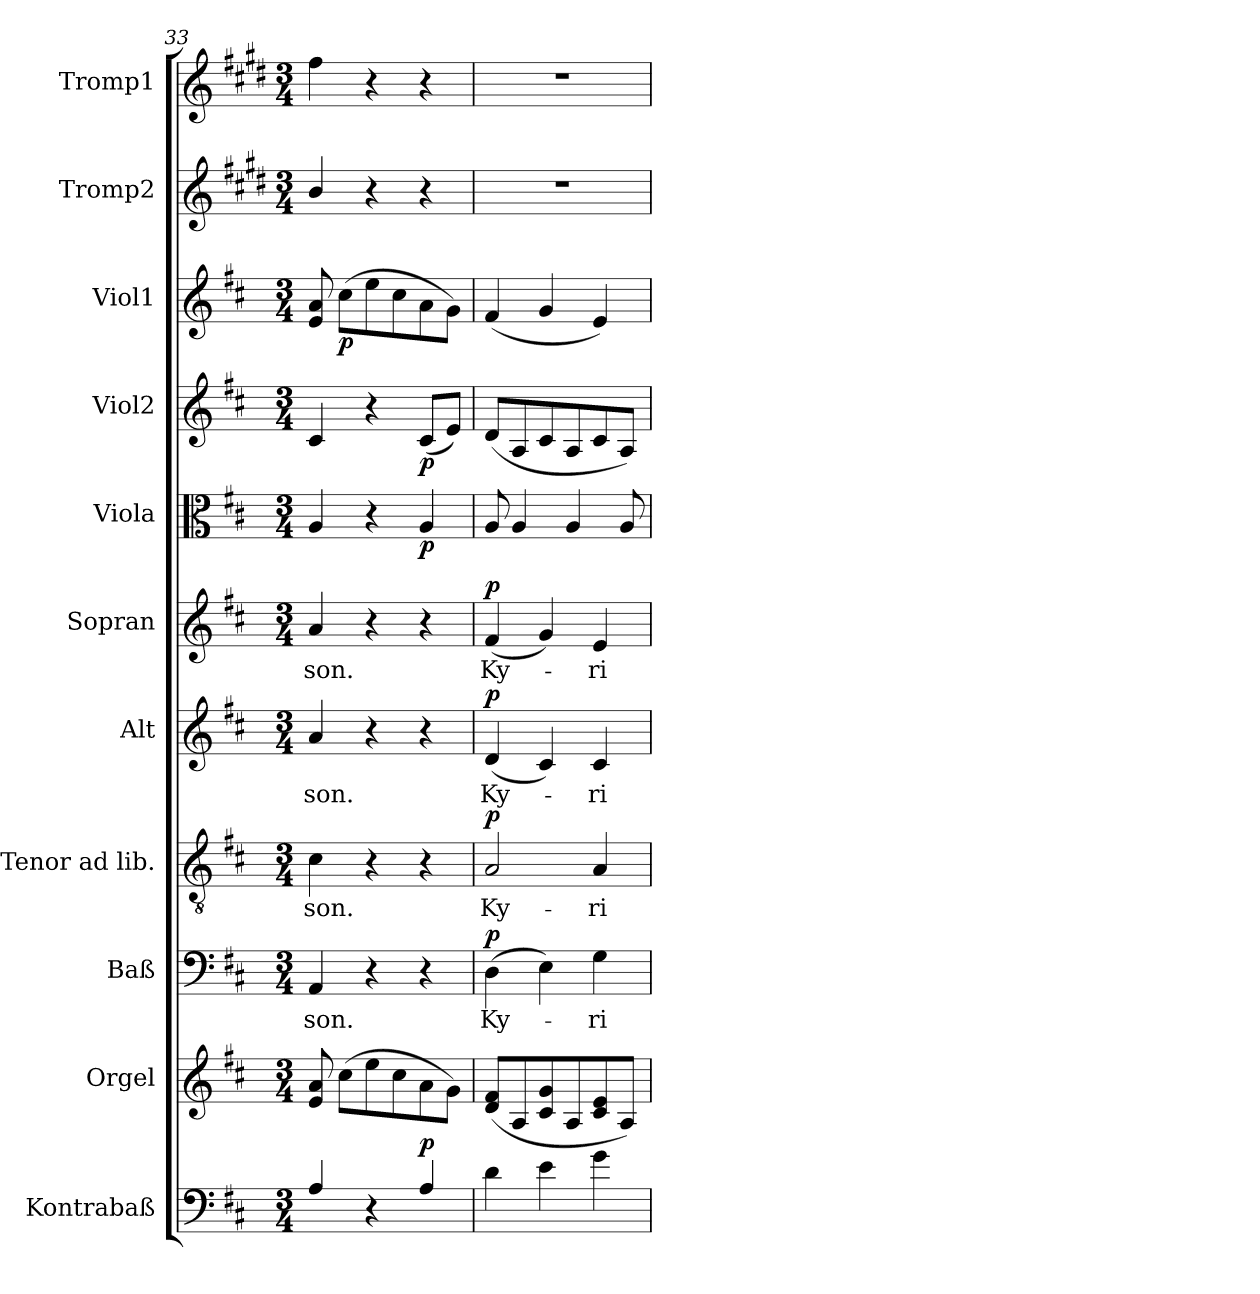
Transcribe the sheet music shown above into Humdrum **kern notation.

**kern	**dynam	**kern	**kern	**text	**dynam	**kern	**text	**dynam	**kern	**text	**dynam	**kern	**text	**dynam	**kern	**dynam	**kern	**dynam	**kern	**dynam	**kern	**kern
*part11	*part11	*part10	*part9	*part9	*part9	*part8	*part8	*part8	*part7	*part7	*part7	*part6	*part6	*part6	*part5	*part5	*part4	*part4	*part3	*part3	*part2	*part1
*staff11	*staff11	*staff10	*staff9	*staff9	*staff9	*staff8	*staff8	*staff8	*staff7	*staff7	*staff7	*staff6	*staff6	*staff6	*staff5	*staff5	*staff4	*staff4	*staff3	*staff3	*staff2	*staff1
*I"Kontrabaß	*	*I"Orgel	*I"Baß	*	*	*I"Tenor ad lib.	*	*	*I"Alt	*	*	*I"Sopran	*	*	*I"Viola	*	*I"Viol2	*	*I"Viol1	*	*I"Tromp2	*I"Tromp1
*	*	*	*	*	*	*	*	*	*	*	*	*	*	*	*I'Vla	*	*	*	*	*	*	*
*clefF4	*	*clefG2	*clefF4	*	*	*clefGv2	*	*	*clefG2	*	*	*clefG2	*	*	*clefC3	*	*clefG2	*	*clefG2	*	*clefG2	*clefG2
*ITrd7c12	*	*	*	*	*	*	*	*	*	*	*	*	*	*	*	*	*	*	*	*	*ITrd1c2	*ITrd1c2
*k[f#c#]	*	*k[f#c#]	*k[f#c#]	*	*	*k[f#c#]	*	*	*k[f#c#]	*	*	*k[f#c#]	*	*	*k[f#c#]	*	*k[f#c#]	*	*k[f#c#]	*	*k[f#c#]	*k[f#c#]
*D:	*	*D:	*D:	*	*	*D:	*	*	*D:	*	*	*D:	*	*	*D:	*	*D:	*	*D:	*	*D:	*D:
*M3/4	*	*M3/4	*M3/4	*	*	*M3/4	*	*	*M3/4	*	*	*M3/4	*	*	*M3/4	*	*M3/4	*	*M3/4	*	*M3/4	*M3/4
=33	=33	=33	=33	=33	=33	=33	=33	=33	=33	=33	=33	=33	=33	=33	=33	=33	=33	=33	=33	=33	=33	=33
!	!	!	!	!LO:LY:b	!	!	!LO:LY:b	!	!	!LO:LY:b	!	!	!LO:LY:b	!	!	!	!	!	!	!	!	!
4AA/	.	8e/ 8a/	4AA/	-son.	.	4c#\	-son.	.	4a/	-son.	.	4a/	-son.	.	4A/	.	4c#/	.	8e/ 8a/	.	4a/	4ee\
!	!	!	!	!	!	!	!	!	!	!	!	!	!	!	!	!	!	!	!	!LO:DY:b	!	!
.	.	(>8cc#\L	.	.	.	.	.	.	.	.	.	.	.	.	.	.	.	.	(>8cc#\L	p	.	.
4r	.	8ee\	4r	.	.	4r	.	.	4r	.	.	4r	.	.	4r	.	4r	.	8ee\	.	4r	4r
.	.	8cc#\	.	.	.	.	.	.	.	.	.	.	.	.	.	.	.	.	8cc#\	.	.	.
!	!LO:DY:a	!	!	!	!	!	!	!	!	!	!	!	!	!	!	!LO:DY:b	!	!LO:DY:b	!	!	!	!
4AA/	p	8a\	4r	.	.	4r	.	.	4r	.	.	4r	.	.	4A/	p	(<8c#/L	p	8a\	.	4r	4r
.	.	8g\J)	.	.	.	.	.	.	.	.	.	.	.	.	.	.	8e/J)	.	8g\J)	.	.	.
=34	=34	=34	=34	=34	=34	=34	=34	=34	=34	=34	=34	=34	=34	=34	=34	=34	=34	=34	=34	=34	=34	=34
!	!	!	!	!LO:LY:b	!LO:DY:a	!	!LO:LY:b	!LO:DY:a	!	!LO:LY:b	!LO:DY:a	!	!LO:LY:b	!LO:DY:a	!	!	!	!	!	!	!	!
4D\	.	(<8d/ 8f#/L	(>4D\	Ky-	p	2A/	Ky-	p	(<4d/	Ky-	p	(<4f#/	Ky-	p	8A/	.	(<8d/L	.	(<4f#/	.	2.r	2.r
.	.	8A/	.	.	.	.	.	.	.	.	.	.	.	.	4A/	.	8A/	.	.	.	.	.
4E\	.	8c#/ 8g/	4E\)	.	.	.	.	.	4c#/)	.	.	4g/)	.	.	.	.	8c#/	.	4g/	.	.	.
.	.	8A/	.	.	.	.	.	.	.	.	.	.	.	.	4A/	.	8A/	.	.	.	.	.
!	!	!	!	!LO:LY:b	!	!	!LO:LY:b	!	!	!LO:LY:b	!	!	!LO:LY:b	!	!	!	!	!	!	!	!	!
4G\	.	8c#/ 8e/	4G\	-ri-	.	4A/	-ri-	.	4c#/	-ri-	.	4e/	-ri-	.	.	.	8c#/	.	4e/)	.	.	.
.	.	8A/J)	.	.	.	.	.	.	.	.	.	.	.	.	8A/	.	8A/J)	.	.	.	.	.
=	=	=	=	=	=	=	=	=	=	=	=	=	=	=	=	=	=	=	=	=	=	=
*-	*-	*-	*-	*-	*-	*-	*-	*-	*-	*-	*-	*-	*-	*-	*-	*-	*-	*-	*-	*-	*-	*-
